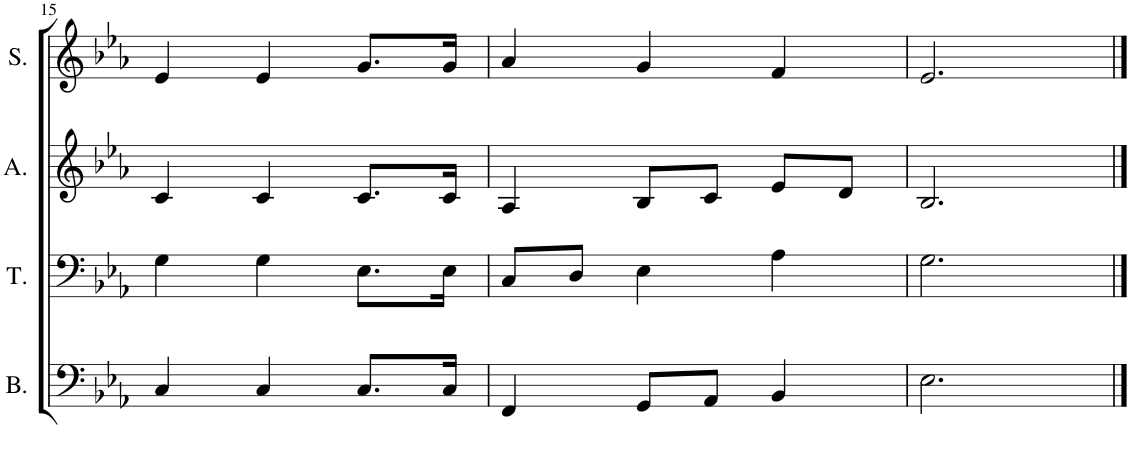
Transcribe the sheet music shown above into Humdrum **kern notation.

**kern	**kern	**kern	**kern
*part4	*part3	*part2	*part1
*staff4	*staff3	*staff2	*staff1
*I"Bass	*I"Tenor	*I"Alto	*I"Soprano
*I'B.	*I'T.	*I'A.	*I'S.
!!LO:PB:g=z
*clefF4	*clefF4	*clefG2	*clefG2
*k[b-e-a-]	*k[b-e-a-]	*k[b-e-a-]	*k[b-e-a-]
*M3/4	*M3/4	*M3/4	*M3/4
=15	=15	=15	=15
4C/	4G\	4c/	4e-/
4C/	4G\	4c/	4e-/
8.C/L	8.E-\L	8.c/L	8.g/L
16C/Jk	16E-\Jk	16c/Jk	16g/Jk
=16	=16	=16	=16
4FF/	8C/L	4A-/	4a-/
.	8D/J	.	.
8GG/L	4E-\	8B-/L	4g/
8AA-/J	.	8c/J	.
4BB-/	4A-\	8e-/L	4f/
.	.	8d/J	.
=17	=17	=17	=17
2.E-\	2.G\	2.B-/	2.e-/
==	==	==	==
*-	*-	*-	*-
